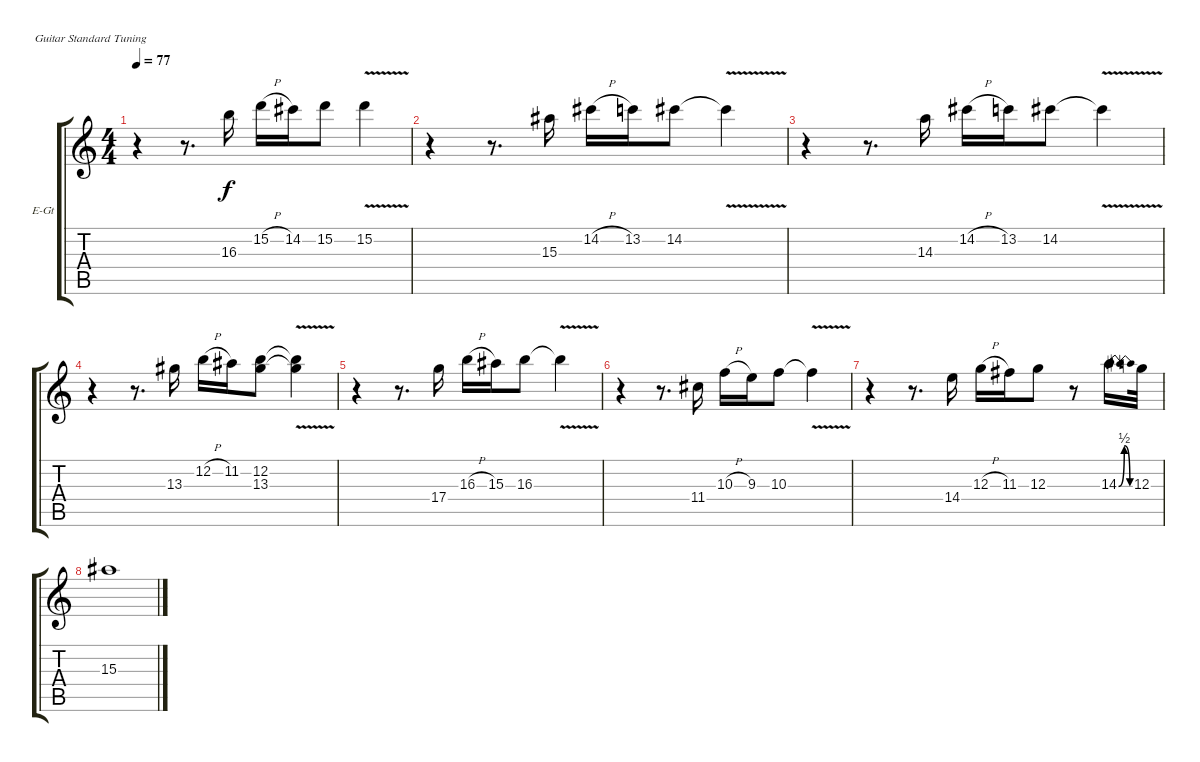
\defaultSystemsLayout 4
\bracketExtendMode groupsimilarinstruments
\firstSystemTrackNameOrientation horizontal
\otherSystemsTrackNameOrientation horizontal
\track ("Electric Guitar" "E-Gt") {instrument distortionguitar}
\staff {score tabs}
\tuning (E4 B3 G3 D3 A2 E2)
\ts (4 4)
\tempo 77
\clef g2
\scale
0.333333
\ks c
r.4{dy f} r.8{d} 16.3.16 15.2{h}.16 14.2.16 15.2.8 15.2{v}.4 |
\scale
0.333333 r.4 r.8{d} 15.3.16 14.2{h}.16 13.2.16 14.2.8 14.2{v t}.4 |
\scale
0.333333 r.4 r.8{d} 14.3.16 14.2{h}.16 13.2.16 14.2.8 14.2{v t}.4 |
\scale
0.333333 r.4 r.8{d} 13.3.16 12.2{h}.16 11.2.16 (12.2 13.3).8 (12.2{v t} 13.3{t}).4 |
\scale
0.333333 r.4 r.8{d} 17.4.16 16.3{h}.16 15.3.16 16.3.8 16.3{v t}.4 |
\scale
0.333333 r.4 r.8{d} 11.4.16 10.3{h}.16 9.3.16 10.3.8 10.3{v t}.4 |
\scale
0.333333 r.4 r.8{d} 14.4.16 12.3{h}.16 11.3.16 12.3.8 r.8 14.3{be (bendrelease 0 0 9.6 2 20.4 2 30 0)}.16{d} 12.3.32 |
\scale
0.333333 15.3.1 |
\scale
0.333333 |
\scale
0.333333 |
\scale
0.333333 |
\scale
0.333333 |
\scale
0.333333 |
\scale
0.333333 |
\scale
0.333333 |
\scale
0.333333
